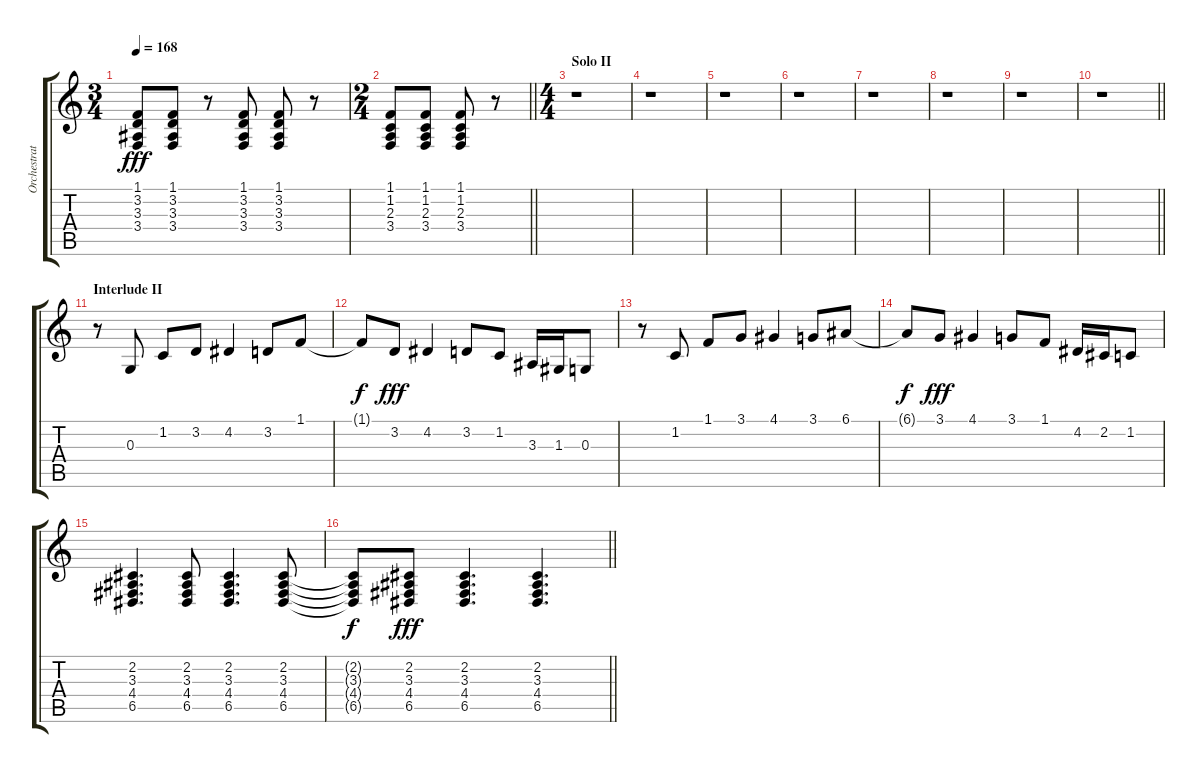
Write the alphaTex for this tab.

\track ("Orchestration II" "Orchestrat") {instrument trombone}
\staff {score tabs}
\tuning (E4 B3 G3 D3 A2 E2) {hide}
\ts (3 4)
\tempo 168
\clef g2
\ks c
(1.1 3.2 3.3 3.4).8{dy fff} (1.1 3.2 3.3 3.4).8 r.8 (1.1 3.2 3.3 3.4).8 (1.1 3.2 3.3 3.4).8 r.8 |
\ts (2 4)
\barLineRight lightlight
(1.1 1.2 2.3 3.4).8 (1.1 1.2 2.3 3.4).8 (1.1 1.2 2.3 3.4).8 r.8 |
\ts (4 4)
\section ("" "Solo II")
r.1 |
r.1 |
r.1 |
r.1 |
r.1 |
r.1 |
r.1 |
\barLineRight lightlight
r.1 |
\section ("" "Interlude II")
r.8 0.3.8 1.2.8 3.2.8 4.2.4 3.2.8 1.1.8 |
1.1{t}.8{dy f} 3.2.8{dy fff} 4.2.4 3.2.8 1.2.8 3.3.16 1.3.16 0.3.8 |
r.8 1.2.8 1.1.8 3.1.8 4.1.4 3.1.8 6.1.8 |
6.1{t}.8{dy f} 3.1.8{dy fff} 4.1.4 3.1.8 1.1.8 4.2.16 2.2.16 1.2.8 |
(2.2 3.3 4.4 6.5).4{d} (2.2 3.3 4.4 6.5).8 (2.2 3.3 4.4 6.5).4{d} (2.2 3.3 4.4 6.5).8 |
\barLineRight lightlight
(2.2{t} 3.3{t} 4.4{t} 6.5{t}).8{dy f} (2.2 3.3 4.4 6.5).8{dy fff} (2.2 3.3 4.4 6.5).4{d} (2.2 3.3 4.4 6.5).4{d}
